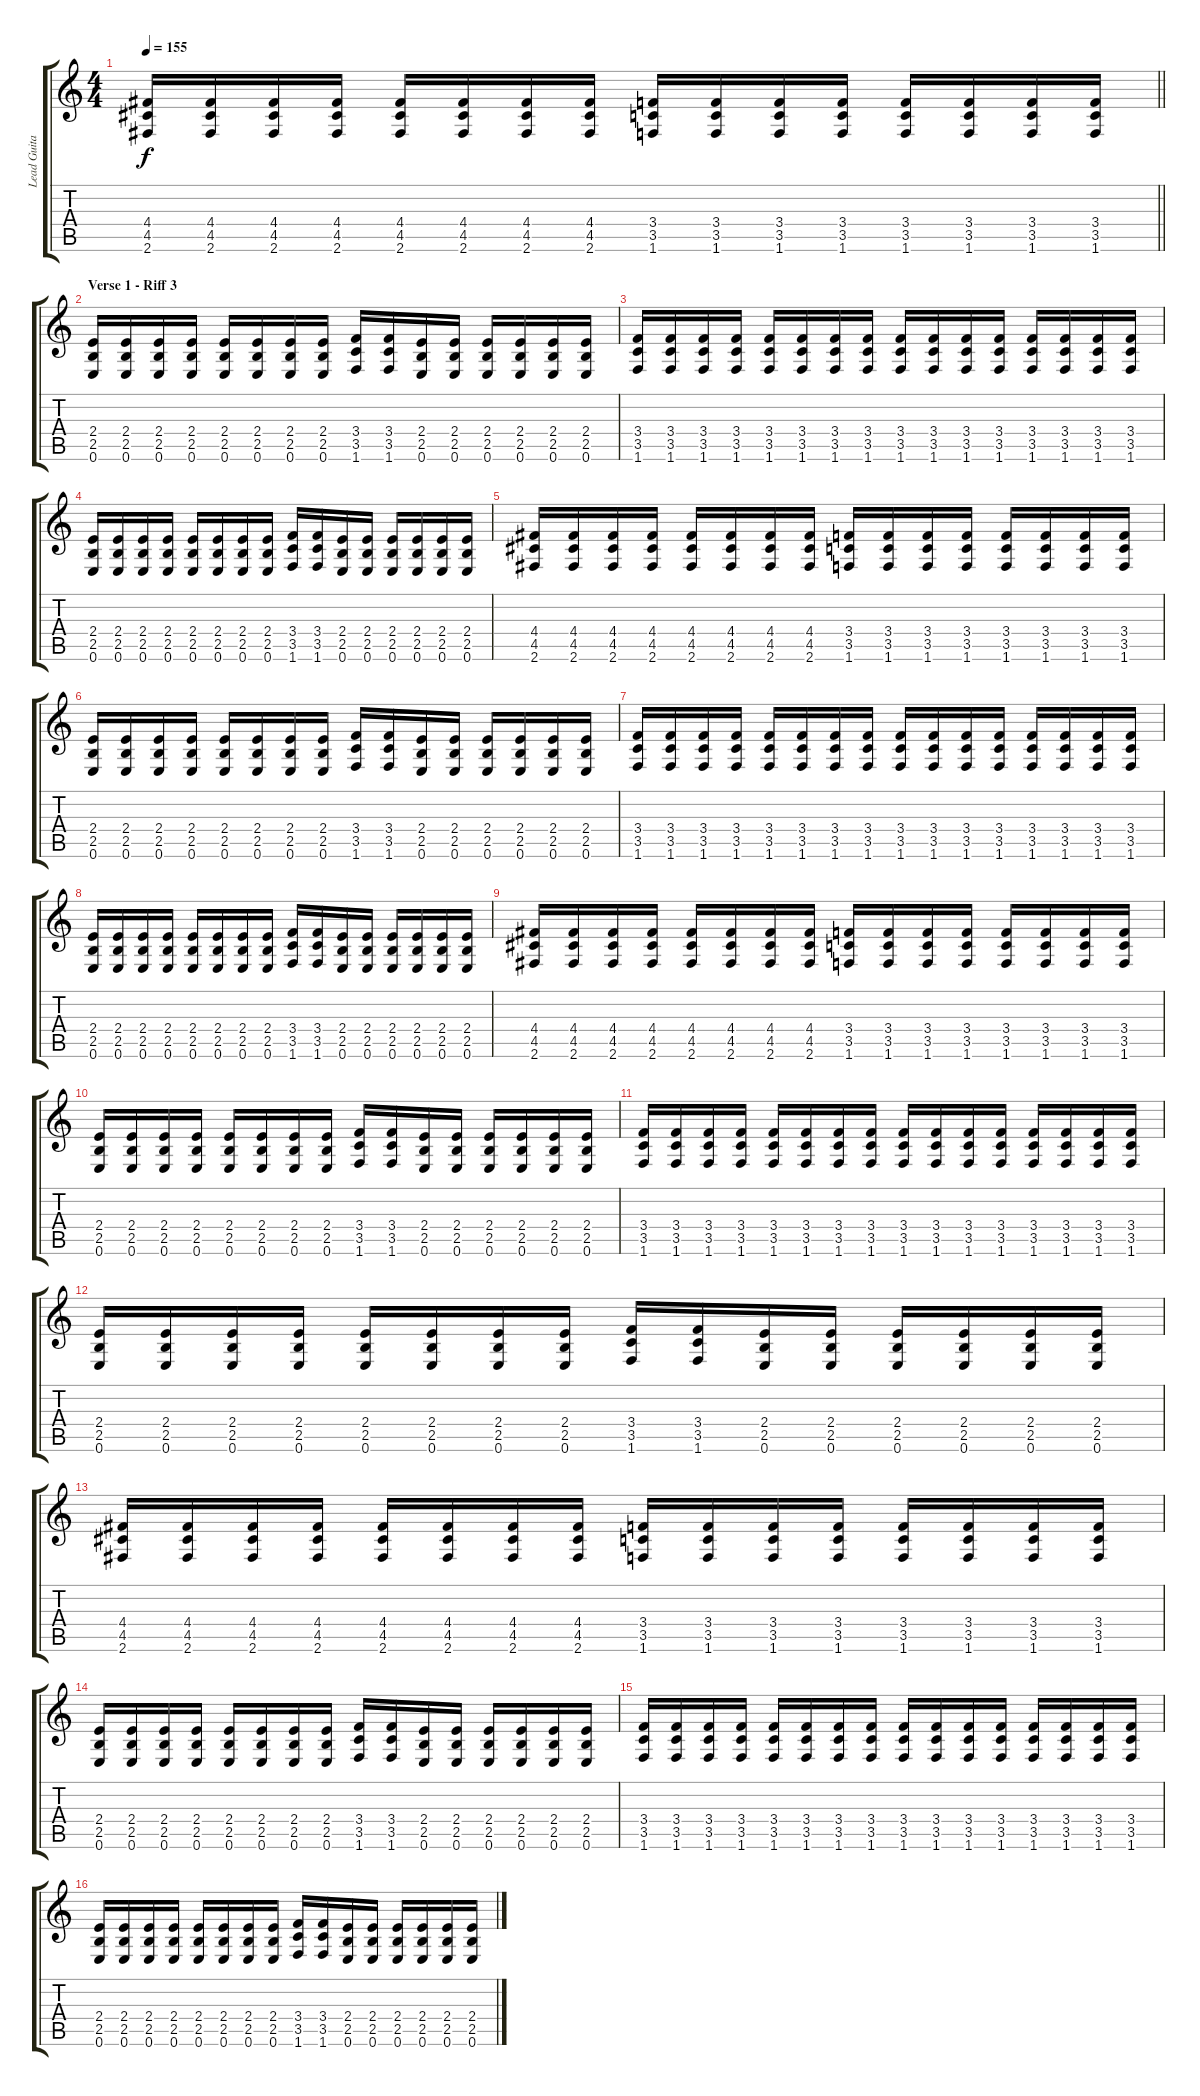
\track ("Lead Guitar" "Lead Guita") {instrument distortionguitar}
\staff {score tabs}
\tuning (E4 B3 G3 D3 A2 E2) {hide}
\ts (4 4)
\tempo 155
\clef g2
\barLineRight lightlight
\ks c
(4.4 4.5 2.6).16{dy f} (4.4 4.5 2.6).16 (4.4 4.5 2.6).16 (4.4 4.5 2.6).16 (4.4 4.5 2.6).16 (4.4 4.5 2.6).16 (4.4 4.5 2.6).16 (4.4 4.5 2.6).16 (3.4 3.5 1.6).16 (3.4 3.5 1.6).16 (3.4 3.5 1.6).16 (3.4 3.5 1.6).16 (3.4 3.5 1.6).16 (3.4 3.5 1.6).16 (3.4 3.5 1.6).16 (3.4 3.5 1.6).16 |
\section ("" "Verse 1 - Riff 3")
(2.4 2.5 0.6).16 (2.4 2.5 0.6).16 (2.4 2.5 0.6).16 (2.4 2.5 0.6).16 (2.4 2.5 0.6).16 (2.4 2.5 0.6).16 (2.4 2.5 0.6).16 (2.4 2.5 0.6).16 (3.4 3.5 1.6).16 (3.4 3.5 1.6).16 (2.4 2.5 0.6).16 (2.4 2.5 0.6).16 (2.4 2.5 0.6).16 (2.4 2.5 0.6).16 (2.4 2.5 0.6).16 (2.4 2.5 0.6).16 |
(3.4 3.5 1.6).16 (3.4 3.5 1.6).16 (3.4 3.5 1.6).16 (3.4 3.5 1.6).16 (3.4 3.5 1.6).16 (3.4 3.5 1.6).16 (3.4 3.5 1.6).16 (3.4 3.5 1.6).16 (3.4 3.5 1.6).16 (3.4 3.5 1.6).16 (3.4 3.5 1.6).16 (3.4 3.5 1.6).16 (3.4 3.5 1.6).16 (3.4 3.5 1.6).16 (3.4 3.5 1.6).16 (3.4 3.5 1.6).16 |
(2.4 2.5 0.6).16 (2.4 2.5 0.6).16 (2.4 2.5 0.6).16 (2.4 2.5 0.6).16 (2.4 2.5 0.6).16 (2.4 2.5 0.6).16 (2.4 2.5 0.6).16 (2.4 2.5 0.6).16 (3.4 3.5 1.6).16 (3.4 3.5 1.6).16 (2.4 2.5 0.6).16 (2.4 2.5 0.6).16 (2.4 2.5 0.6).16 (2.4 2.5 0.6).16 (2.4 2.5 0.6).16 (2.4 2.5 0.6).16 |
(4.4 4.5 2.6).16 (4.4 4.5 2.6).16 (4.4 4.5 2.6).16 (4.4 4.5 2.6).16 (4.4 4.5 2.6).16 (4.4 4.5 2.6).16 (4.4 4.5 2.6).16 (4.4 4.5 2.6).16 (3.4 3.5 1.6).16 (3.4 3.5 1.6).16 (3.4 3.5 1.6).16 (3.4 3.5 1.6).16 (3.4 3.5 1.6).16 (3.4 3.5 1.6).16 (3.4 3.5 1.6).16 (3.4 3.5 1.6).16 |
(2.4 2.5 0.6).16 (2.4 2.5 0.6).16 (2.4 2.5 0.6).16 (2.4 2.5 0.6).16 (2.4 2.5 0.6).16 (2.4 2.5 0.6).16 (2.4 2.5 0.6).16 (2.4 2.5 0.6).16 (3.4 3.5 1.6).16 (3.4 3.5 1.6).16 (2.4 2.5 0.6).16 (2.4 2.5 0.6).16 (2.4 2.5 0.6).16 (2.4 2.5 0.6).16 (2.4 2.5 0.6).16 (2.4 2.5 0.6).16 |
(3.4 3.5 1.6).16 (3.4 3.5 1.6).16 (3.4 3.5 1.6).16 (3.4 3.5 1.6).16 (3.4 3.5 1.6).16 (3.4 3.5 1.6).16 (3.4 3.5 1.6).16 (3.4 3.5 1.6).16 (3.4 3.5 1.6).16 (3.4 3.5 1.6).16 (3.4 3.5 1.6).16 (3.4 3.5 1.6).16 (3.4 3.5 1.6).16 (3.4 3.5 1.6).16 (3.4 3.5 1.6).16 (3.4 3.5 1.6).16 |
(2.4 2.5 0.6).16 (2.4 2.5 0.6).16 (2.4 2.5 0.6).16 (2.4 2.5 0.6).16 (2.4 2.5 0.6).16 (2.4 2.5 0.6).16 (2.4 2.5 0.6).16 (2.4 2.5 0.6).16 (3.4 3.5 1.6).16 (3.4 3.5 1.6).16 (2.4 2.5 0.6).16 (2.4 2.5 0.6).16 (2.4 2.5 0.6).16 (2.4 2.5 0.6).16 (2.4 2.5 0.6).16 (2.4 2.5 0.6).16 |
(4.4 4.5 2.6).16 (4.4 4.5 2.6).16 (4.4 4.5 2.6).16 (4.4 4.5 2.6).16 (4.4 4.5 2.6).16 (4.4 4.5 2.6).16 (4.4 4.5 2.6).16 (4.4 4.5 2.6).16 (3.4 3.5 1.6).16 (3.4 3.5 1.6).16 (3.4 3.5 1.6).16 (3.4 3.5 1.6).16 (3.4 3.5 1.6).16 (3.4 3.5 1.6).16 (3.4 3.5 1.6).16 (3.4 3.5 1.6).16 |
(2.4 2.5 0.6).16 (2.4 2.5 0.6).16 (2.4 2.5 0.6).16 (2.4 2.5 0.6).16 (2.4 2.5 0.6).16 (2.4 2.5 0.6).16 (2.4 2.5 0.6).16 (2.4 2.5 0.6).16 (3.4 3.5 1.6).16 (3.4 3.5 1.6).16 (2.4 2.5 0.6).16 (2.4 2.5 0.6).16 (2.4 2.5 0.6).16 (2.4 2.5 0.6).16 (2.4 2.5 0.6).16 (2.4 2.5 0.6).16 |
(3.4 3.5 1.6).16 (3.4 3.5 1.6).16 (3.4 3.5 1.6).16 (3.4 3.5 1.6).16 (3.4 3.5 1.6).16 (3.4 3.5 1.6).16 (3.4 3.5 1.6).16 (3.4 3.5 1.6).16 (3.4 3.5 1.6).16 (3.4 3.5 1.6).16 (3.4 3.5 1.6).16 (3.4 3.5 1.6).16 (3.4 3.5 1.6).16 (3.4 3.5 1.6).16 (3.4 3.5 1.6).16 (3.4 3.5 1.6).16 |
(2.4 2.5 0.6).16 (2.4 2.5 0.6).16 (2.4 2.5 0.6).16 (2.4 2.5 0.6).16 (2.4 2.5 0.6).16 (2.4 2.5 0.6).16 (2.4 2.5 0.6).16 (2.4 2.5 0.6).16 (3.4 3.5 1.6).16 (3.4 3.5 1.6).16 (2.4 2.5 0.6).16 (2.4 2.5 0.6).16 (2.4 2.5 0.6).16 (2.4 2.5 0.6).16 (2.4 2.5 0.6).16 (2.4 2.5 0.6).16 |
(4.4 4.5 2.6).16 (4.4 4.5 2.6).16 (4.4 4.5 2.6).16 (4.4 4.5 2.6).16 (4.4 4.5 2.6).16 (4.4 4.5 2.6).16 (4.4 4.5 2.6).16 (4.4 4.5 2.6).16 (3.4 3.5 1.6).16 (3.4 3.5 1.6).16 (3.4 3.5 1.6).16 (3.4 3.5 1.6).16 (3.4 3.5 1.6).16 (3.4 3.5 1.6).16 (3.4 3.5 1.6).16 (3.4 3.5 1.6).16 |
(2.4 2.5 0.6).16 (2.4 2.5 0.6).16 (2.4 2.5 0.6).16 (2.4 2.5 0.6).16 (2.4 2.5 0.6).16 (2.4 2.5 0.6).16 (2.4 2.5 0.6).16 (2.4 2.5 0.6).16 (3.4 3.5 1.6).16 (3.4 3.5 1.6).16 (2.4 2.5 0.6).16 (2.4 2.5 0.6).16 (2.4 2.5 0.6).16 (2.4 2.5 0.6).16 (2.4 2.5 0.6).16 (2.4 2.5 0.6).16 |
(3.4 3.5 1.6).16 (3.4 3.5 1.6).16 (3.4 3.5 1.6).16 (3.4 3.5 1.6).16 (3.4 3.5 1.6).16 (3.4 3.5 1.6).16 (3.4 3.5 1.6).16 (3.4 3.5 1.6).16 (3.4 3.5 1.6).16 (3.4 3.5 1.6).16 (3.4 3.5 1.6).16 (3.4 3.5 1.6).16 (3.4 3.5 1.6).16 (3.4 3.5 1.6).16 (3.4 3.5 1.6).16 (3.4 3.5 1.6).16 |
(2.4 2.5 0.6).16 (2.4 2.5 0.6).16 (2.4 2.5 0.6).16 (2.4 2.5 0.6).16 (2.4 2.5 0.6).16 (2.4 2.5 0.6).16 (2.4 2.5 0.6).16 (2.4 2.5 0.6).16 (3.4 3.5 1.6).16 (3.4 3.5 1.6).16 (2.4 2.5 0.6).16 (2.4 2.5 0.6).16 (2.4 2.5 0.6).16 (2.4 2.5 0.6).16 (2.4 2.5 0.6).16 (2.4 2.5 0.6).16
